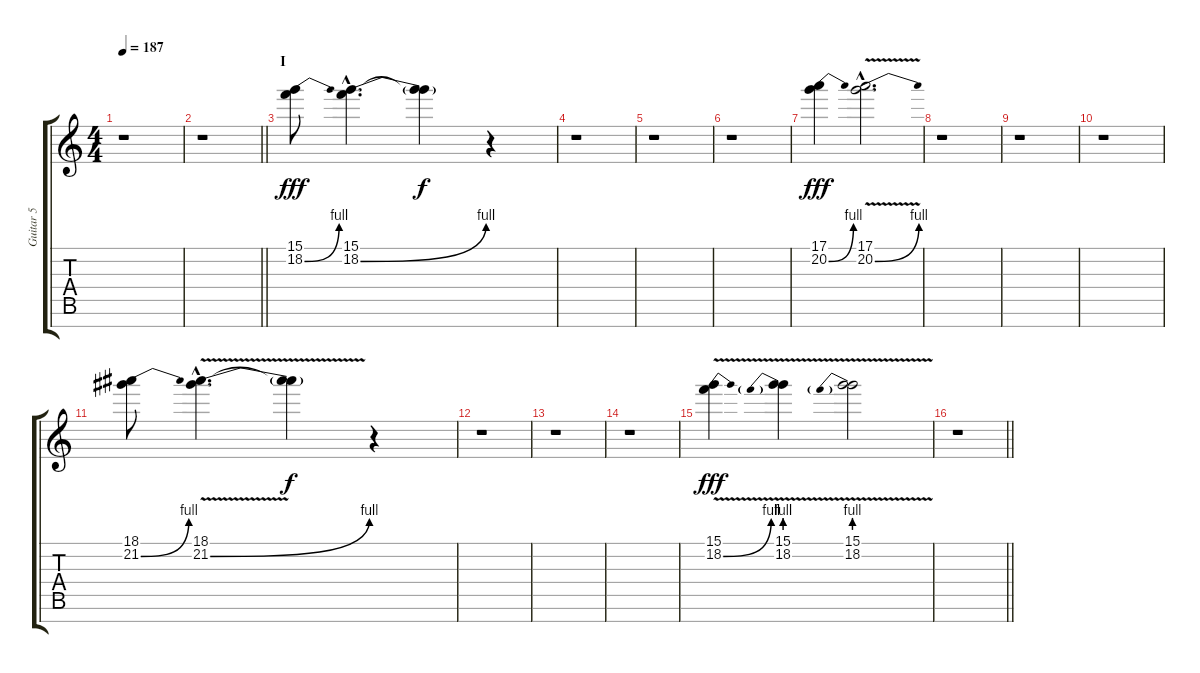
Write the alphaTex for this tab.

\track ("Guitar 5" "Guitar 5") {instrument distortionguitar}
\staff {score tabs}
\tuning (E4 B3 G3 D3 A2 E2 B1) {hide}
\ts (4 4)
\tempo 187
\clef g2
\ks c
r.1{dy f} |
\barLineRight lightlight
r.1 |
\section ("" "I")
(15.1 18.2{be (bend 0 0 60 4)}).8{dy fff} (15.1{hac} 18.2{be (bend 0 0 60 4) hac}).4{d} (15.1{t} 18.2{t}).4{dy f} r.4 |
r.1 |
r.1 |
r.1 |
(17.1 20.2{be (bend 0 0 60 4)}).4{dy fff} (17.1{hac} 20.2{be (bend 0 0 60 4) v hac}).2{d} |
r.1 |
r.1 |
r.1 |
(18.1 21.2{be (bend 0 0 60 4)}).8 (18.1{hac} 21.2{be (bend 0 0 60 4) v hac}).4{d} (18.1{t} 21.2{t}).4{dy f} r.4 |
r.1 |
r.1 |
r.1 |
(15.1 18.2{be (bend 0 0 60 4) v}).4{dy fff} (15.1 18.2{be (prebend 0 4 60 4) v}).4 (15.1 18.2{be (prebend 0 4 60 4) v}).2 |
\barLineRight lightlight
r.1
